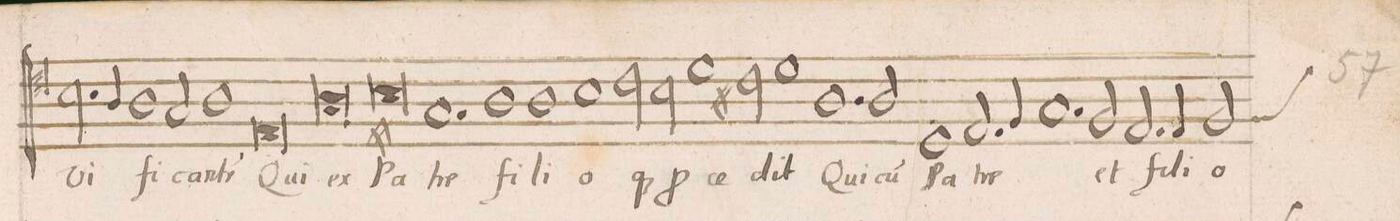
**kern	**text
*I"ALTVS	*
*clefC4	*
*k[]	*
*met(C|)	*
*M2/1	*
2.B\	-vi-
=176-	=176-
4A/	.
1A\	-fi-
2G/	-can-
=177-	=177-
1A\	-te(m)
0E/	Qui
=178-	=178-
0A\	ex
=179-	=179-
0B#X\	Pa-
=180-	=180-
1.G/	-tre
=181-	=181-
1A\	fi-
1A\	-li-
=182-	=182-
1Bny\	-o-
2c\	-q(ue)
=183-	=183-
2B\	(pro)-
1d\	-ce-
2c#X\	.
=184-	=184-
1d\	-dit
1.A\	Qui
=185-	=185-
2A/	cu(m)
1D/	Pa-
=186-	=186-
2.E/	-tre
4F/	.
1.G/	.
=187-	=187-
2F/	et
2.E/	fi-
4E/	-li-
=188-	=188-
*custos:F	*
2F/	-o
*-	*-
